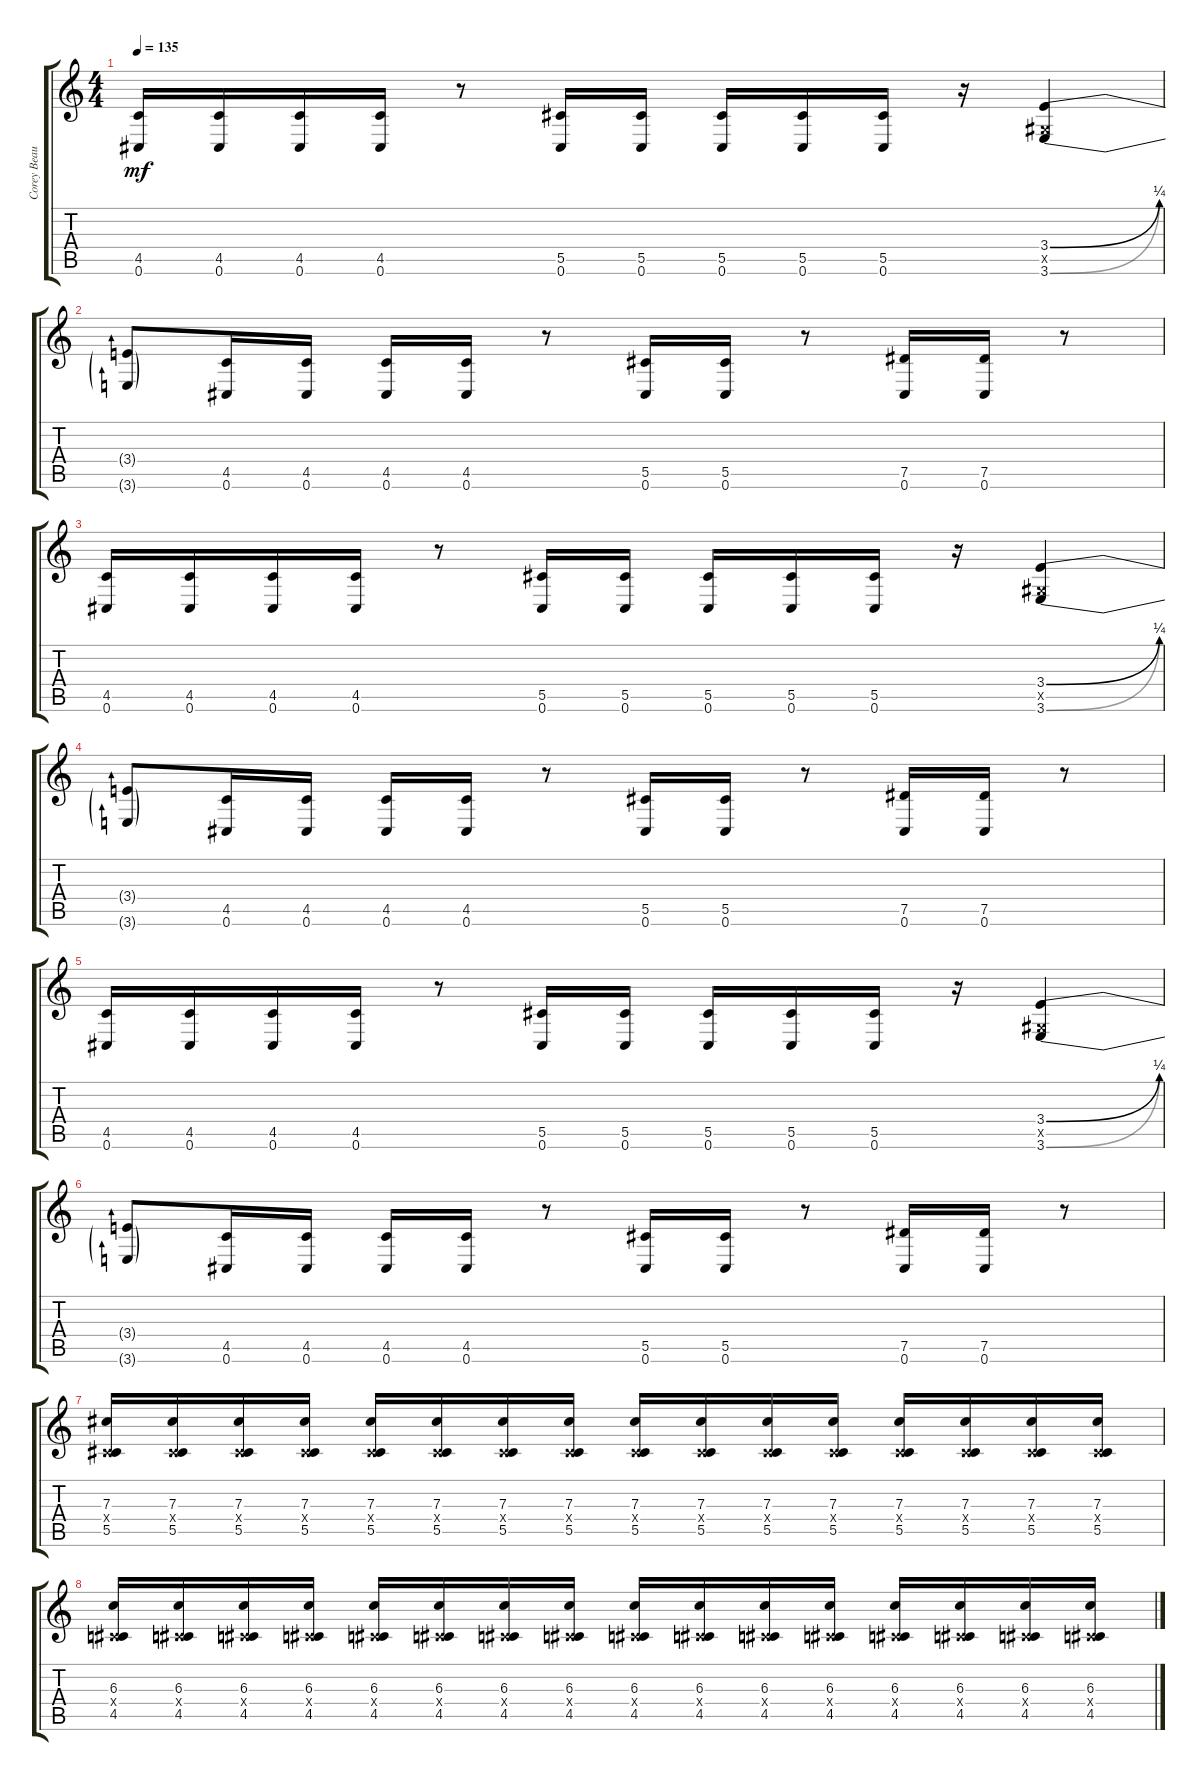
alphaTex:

\track ("Corey Beaulieu" "Corey Beau") {instrument distortionguitar}
\staff {score tabs}
\tuning (Eb4 Bb3 Gb3 Db3 Ab2 Db2) {hide}
\ts (4 4)
\tempo 135
\clef g2
\ks c
(4.5 0.6).16{dy mf} (4.5 0.6).16 (4.5 0.6).16 (4.5 0.6).16 r.8 (5.5 0.6).16 (5.5 0.6).16 (5.5 0.6).16 (5.5 0.6).16 (5.5 0.6).16 r.16 (3.4{be (bend 0 0 60 1)} 0.5{x} 3.6{be (bend 0 0 60 1)}).4 |
(3.4{t} 3.6{t}).8 (4.5 0.6).16 (4.5 0.6).16 (4.5 0.6).16 (4.5 0.6).16 r.8 (5.5 0.6).16 (5.5 0.6).16 r.8 (7.5 0.6).16 (7.5 0.6).16 r.8 |
(4.5 0.6).16 (4.5 0.6).16 (4.5 0.6).16 (4.5 0.6).16 r.8 (5.5 0.6).16 (5.5 0.6).16 (5.5 0.6).16 (5.5 0.6).16 (5.5 0.6).16 r.16 (3.4{be (bend 0 0 60 1)} 0.5{x} 3.6{be (bend 0 0 60 1)}).4 |
(3.4{t} 3.6{t}).8 (4.5 0.6).16 (4.5 0.6).16 (4.5 0.6).16 (4.5 0.6).16 r.8 (5.5 0.6).16 (5.5 0.6).16 r.8 (7.5 0.6).16 (7.5 0.6).16 r.8 |
(4.5 0.6).16 (4.5 0.6).16 (4.5 0.6).16 (4.5 0.6).16 r.8 (5.5 0.6).16 (5.5 0.6).16 (5.5 0.6).16 (5.5 0.6).16 (5.5 0.6).16 r.16 (3.4{be (bend 0 0 60 1)} 0.5{x} 3.6{be (bend 0 0 60 1)}).4 |
(3.4{t} 3.6{t}).8 (4.5 0.6).16 (4.5 0.6).16 (4.5 0.6).16 (4.5 0.6).16 r.8 (5.5 0.6).16 (5.5 0.6).16 r.8 (7.5 0.6).16 (7.5 0.6).16 r.8 |
(7.3 0.4{x} 5.5).16 (7.3 0.4{x} 5.5).16 (7.3 0.4{x} 5.5).16 (7.3 0.4{x} 5.5).16 (7.3 0.4{x} 5.5).16 (7.3 0.4{x} 5.5).16 (7.3 0.4{x} 5.5).16 (7.3 0.4{x} 5.5).16 (7.3 0.4{x} 5.5).16 (7.3 0.4{x} 5.5).16 (7.3 0.4{x} 5.5).16 (7.3 0.4{x} 5.5).16 (7.3 0.4{x} 5.5).16 (7.3 0.4{x} 5.5).16 (7.3 0.4{x} 5.5).16 (7.3 0.4{x} 5.5).16 |
(6.3 0.4{x} 4.5).16 (6.3 0.4{x} 4.5).16 (6.3 0.4{x} 4.5).16 (6.3 0.4{x} 4.5).16 (6.3 0.4{x} 4.5).16 (6.3 0.4{x} 4.5).16 (6.3 0.4{x} 4.5).16 (6.3 0.4{x} 4.5).16 (6.3 0.4{x} 4.5).16 (6.3 0.4{x} 4.5).16 (6.3 0.4{x} 4.5).16 (6.3 0.4{x} 4.5).16 (6.3 0.4{x} 4.5).16 (6.3 0.4{x} 4.5).16 (6.3 0.4{x} 4.5).16 (6.3 0.4{x} 4.5).16
